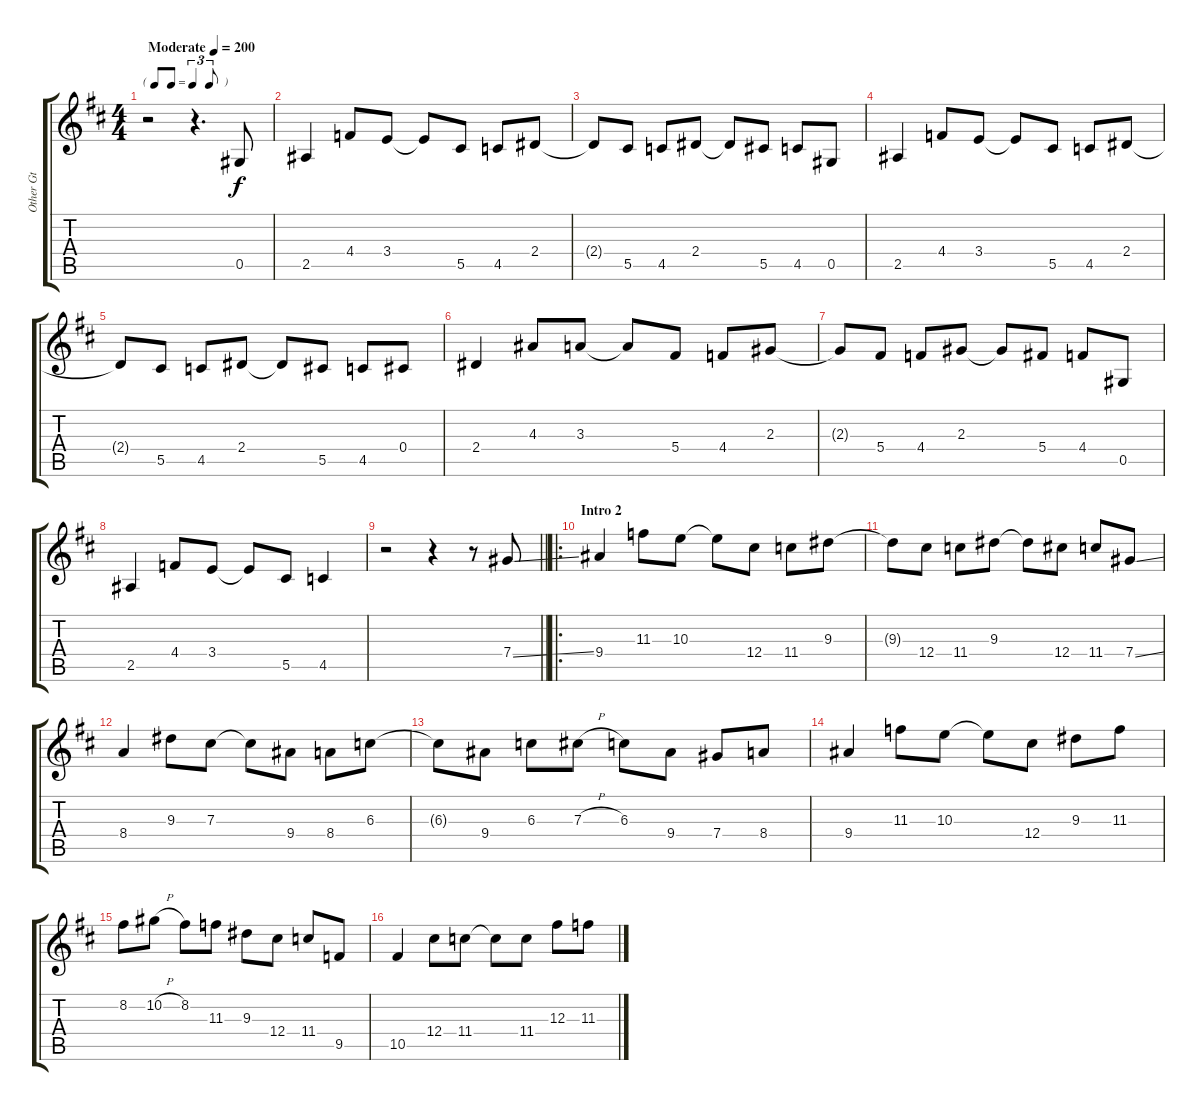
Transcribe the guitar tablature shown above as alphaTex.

\track ("Other Gt" "Other Gt") {instrument distortionguitar}
\staff {score tabs}
\tuning (Eb4 Bb3 Gb3 Db3 Ab2 Eb2) {hide}
\ts (4 4)
\tf triplet8th
\tempo (200 "Moderate")
\clef g2
\ks d
r.2{dy f instrument distortionguitar} r.4{d} 0.5.8 |
2.5.4 4.4.8 3.4.8 3.4{t}.8 5.5.8 4.5.8 2.4.8 |
2.4{t}.8 5.5.8 4.5.8 2.4.8 2.4{t}.8 5.5.8 4.5.8 0.5.8 |
2.5.4 4.4.8 3.4.8 3.4{t}.8 5.5.8 4.5.8 2.4.8 |
2.4{t}.8 5.5.8 4.5.8 2.4.8 2.4{t}.8 5.5.8 4.5.8 0.4.8 |
2.4.4 4.3.8 3.3.8 3.3{t}.8 5.4.8 4.4.8 2.3.8 |
2.3{t}.8 5.4.8 4.4.8 2.3.8 2.3{t}.8 5.4.8 4.4.8 0.5.8 |
2.5.4 4.4.8 3.4.8 3.4{t}.8 5.5.8 4.5.4 |
\barLineRight lightlight
r.2 r.4 r.8 7.4{ss}.8 |
\ro
\section ("" "Intro 2")
9.4.4 11.3.8 10.3.8 10.3{t}.8 12.4.8 11.4.8 9.3.8 |
9.3{t}.8 12.4.8 11.4.8 9.3.8 9.3{t}.8 12.4.8 11.4.8 7.4{ss}.8 |
8.4.4 9.3.8 7.3.8 7.3{t}.8 9.4.8 8.4.8 6.3.8 |
6.3{t}.8 9.4.8 6.3.8 7.3{h}.8 6.3.8 9.4.8 7.4.8 8.4.8 |
9.4.4 11.3.8 10.3.8 10.3{t}.8 12.4.8 9.3.8 11.3.8 |
8.2.8 10.2{h}.8 8.2.8 11.3.8 9.3.8 12.4.8 11.4.8 9.5.8 |
10.5.4 12.4.8 11.4.8 11.4{t}.8 11.4.8 12.3.8 11.3.8
